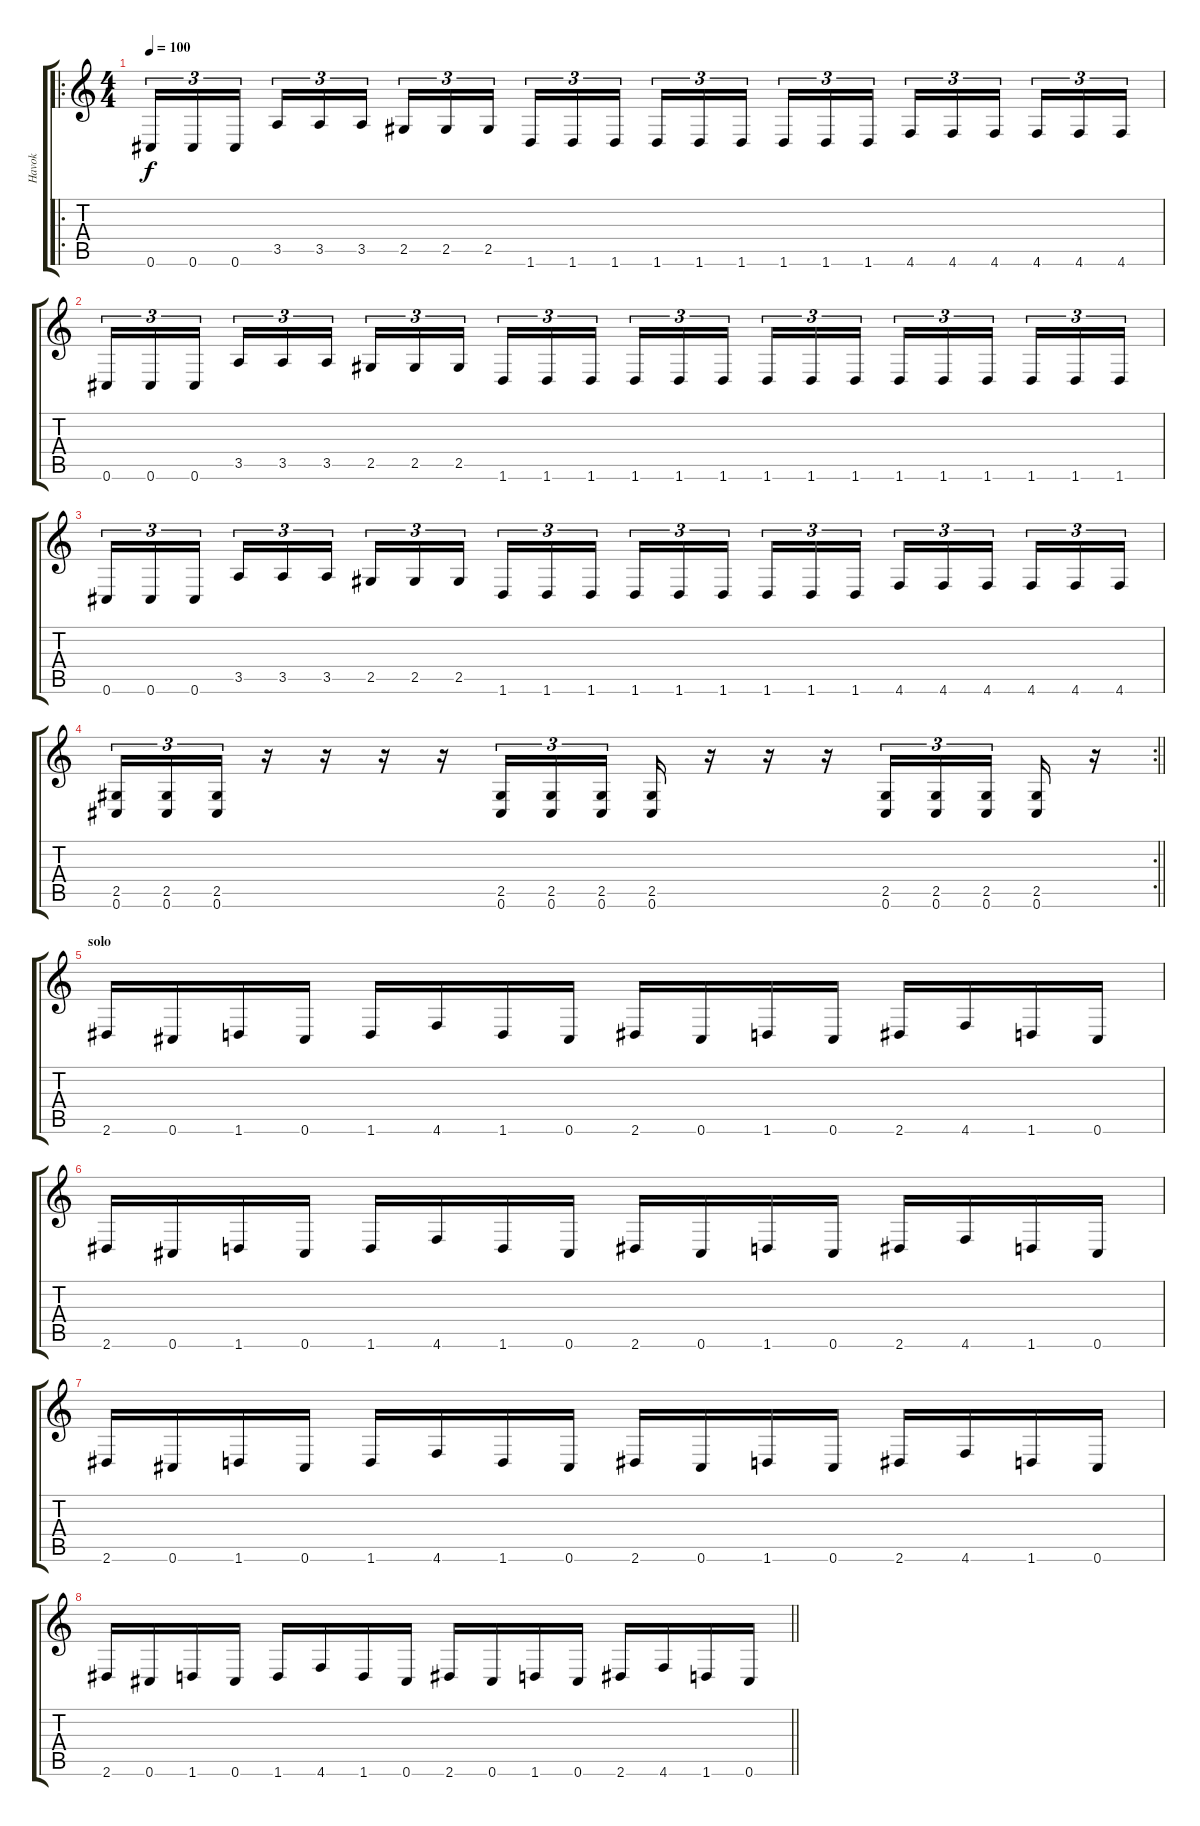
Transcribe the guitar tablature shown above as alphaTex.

\track ("Havok" "Havok") {instrument distortionguitar}
\staff {score tabs}
\tuning (Db4 Ab3 E3 B2 Gb2 Db2) {hide}
\ro
\ts (4 4)
\tempo 100
\clef g2
\ks c
0.6.16{tu (3 2) dy f} 0.6.16{tu (3 2)} 0.6.16{tu (3 2) beam splitsecondary} 3.5.16{tu (3 2)} 3.5.16{tu (3 2)} 3.5.16{tu (3 2)} 2.5.16{tu (3 2)} 2.5.16{tu (3 2)} 2.5.16{tu (3 2) beam splitsecondary} 1.6.16{tu (3 2)} 1.6.16{tu (3 2)} 1.6.16{tu (3 2)} 1.6.16{tu (3 2)} 1.6.16{tu (3 2)} 1.6.16{tu (3 2) beam splitsecondary} 1.6.16{tu (3 2)} 1.6.16{tu (3 2)} 1.6.16{tu (3 2)} 4.6.16{tu (3 2)} 4.6.16{tu (3 2)} 4.6.16{tu (3 2) beam splitsecondary} 4.6.16{tu (3 2)} 4.6.16{tu (3 2)} 4.6.16{tu (3 2)} |
0.6.16{tu (3 2)} 0.6.16{tu (3 2)} 0.6.16{tu (3 2) beam splitsecondary} 3.5.16{tu (3 2)} 3.5.16{tu (3 2)} 3.5.16{tu (3 2)} 2.5.16{tu (3 2)} 2.5.16{tu (3 2)} 2.5.16{tu (3 2) beam splitsecondary} 1.6.16{tu (3 2)} 1.6.16{tu (3 2)} 1.6.16{tu (3 2)} 1.6.16{tu (3 2)} 1.6.16{tu (3 2)} 1.6.16{tu (3 2) beam splitsecondary} 1.6.16{tu (3 2)} 1.6.16{tu (3 2)} 1.6.16{tu (3 2)} 1.6.16{tu (3 2)} 1.6.16{tu (3 2)} 1.6.16{tu (3 2) beam splitsecondary} 1.6.16{tu (3 2)} 1.6.16{tu (3 2)} 1.6.16{tu (3 2)} |
0.6.16{tu (3 2)} 0.6.16{tu (3 2)} 0.6.16{tu (3 2) beam splitsecondary} 3.5.16{tu (3 2)} 3.5.16{tu (3 2)} 3.5.16{tu (3 2)} 2.5.16{tu (3 2)} 2.5.16{tu (3 2)} 2.5.16{tu (3 2) beam splitsecondary} 1.6.16{tu (3 2)} 1.6.16{tu (3 2)} 1.6.16{tu (3 2)} 1.6.16{tu (3 2)} 1.6.16{tu (3 2)} 1.6.16{tu (3 2) beam splitsecondary} 1.6.16{tu (3 2)} 1.6.16{tu (3 2)} 1.6.16{tu (3 2)} 4.6.16{tu (3 2)} 4.6.16{tu (3 2)} 4.6.16{tu (3 2) beam splitsecondary} 4.6.16{tu (3 2)} 4.6.16{tu (3 2)} 4.6.16{tu (3 2)} |
\rc 2
\barLineRight lightlight
(2.5 0.6).16{tu (3 2)} (2.5 0.6).16{tu (3 2)} (2.5 0.6).16{tu (3 2)} r.16 r.16 r.16 r.16 (2.5 0.6).16{tu (3 2)} (2.5 0.6).16{tu (3 2)} (2.5 0.6).16{tu (3 2)} (2.5 0.6).16 r.16 r.16 r.16 (2.5 0.6).16{tu (3 2)} (2.5 0.6).16{tu (3 2)} (2.5 0.6).16{tu (3 2) beam splitsecondary} (2.5 0.6).16 r.16 |
\section ("" "solo")
2.6.16 0.6.16 1.6.16 0.6.16 1.6.16 4.6.16 1.6.16 0.6.16 2.6.16 0.6.16 1.6.16 0.6.16 2.6.16 4.6.16 1.6.16 0.6.16 |
2.6.16 0.6.16 1.6.16 0.6.16 1.6.16 4.6.16 1.6.16 0.6.16 2.6.16 0.6.16 1.6.16 0.6.16 2.6.16 4.6.16 1.6.16 0.6.16 |
2.6.16 0.6.16 1.6.16 0.6.16 1.6.16 4.6.16 1.6.16 0.6.16 2.6.16 0.6.16 1.6.16 0.6.16 2.6.16 4.6.16 1.6.16 0.6.16 |
\barLineRight lightlight
2.6.16 0.6.16 1.6.16 0.6.16 1.6.16 4.6.16 1.6.16 0.6.16 2.6.16 0.6.16 1.6.16 0.6.16 2.6.16 4.6.16 1.6.16 0.6.16
